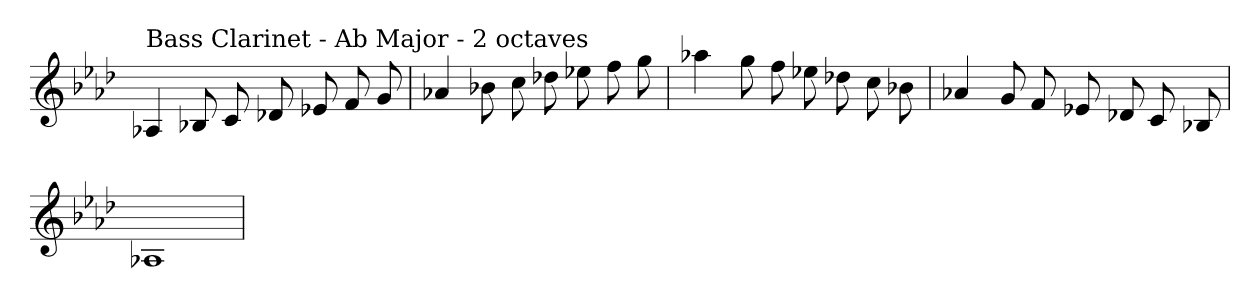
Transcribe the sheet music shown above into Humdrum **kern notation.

**kern
*part1
*staff1
*clefG2
*k[b-e-a-d-]
*A-:
=
!LO:TX:a:t=Bass Clarinet - Ab Major - 2 octaves
4A-X
8B-X
8c
8d-X
8e-X
8f
8g
=
4a-X
8b-X
8cc
8dd-X
8ee-X
8ff
8gg
=
4aa-X
8gg
8ff
8ee-X
8dd-X
8cc
8b-X
=
4a-X
8g
8f
8e-X
8d-X
8c
8B-X
=
1A-X
=
*-
